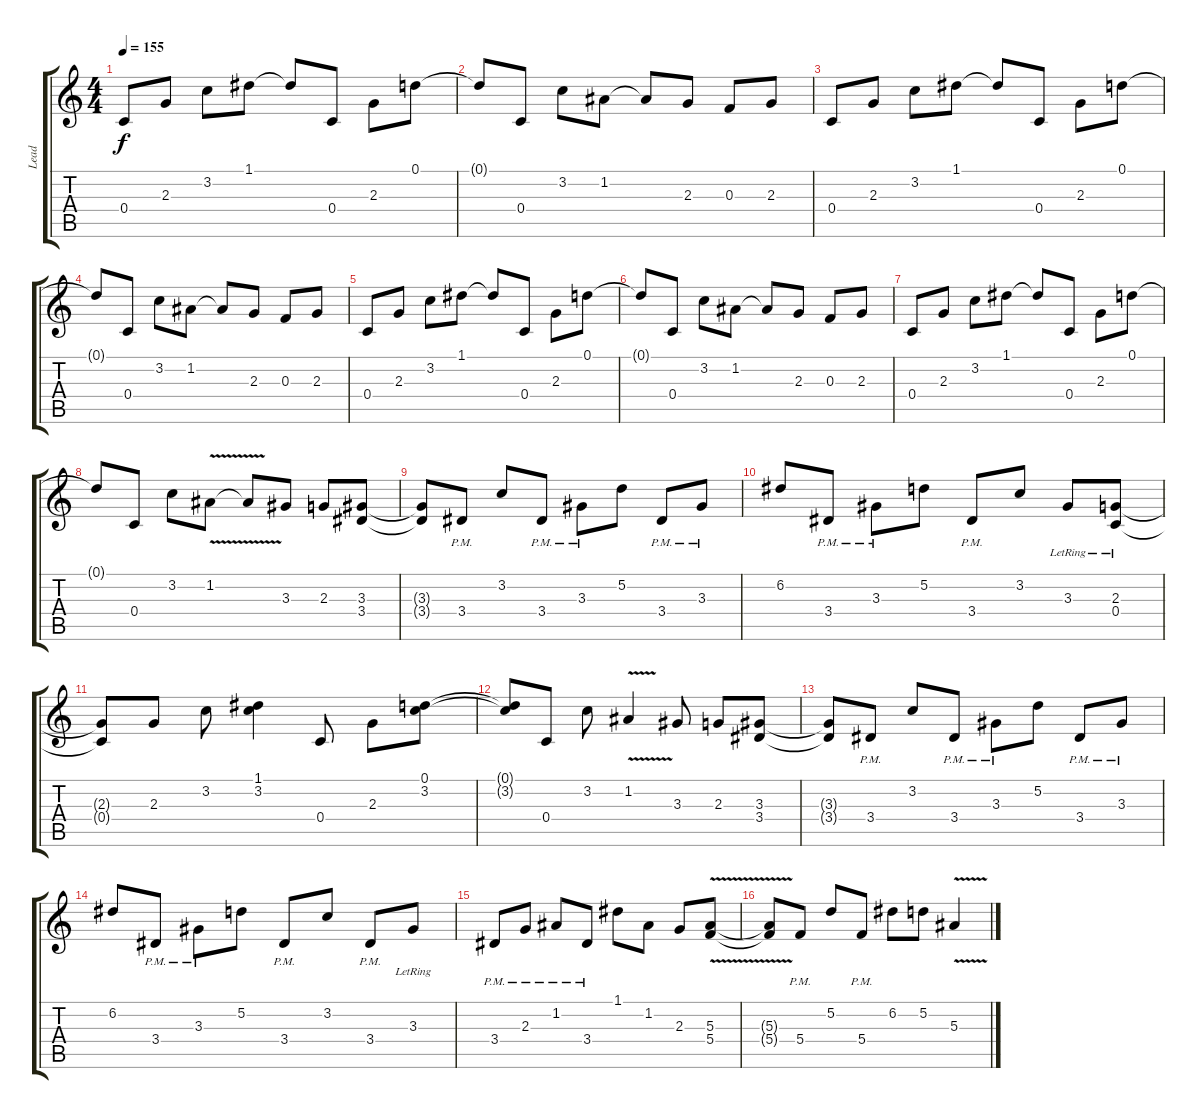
\track ("Lead" "Lead") {instrument electricguitarclean}
\staff {score tabs}
\tuning (D4 A3 F3 C3 G2 D2) {hide}
\ts (4 4)
\tempo 155
\clef g2
\ks c
0.4.8{dy f instrument electricguitarclean} 2.3.8 3.2.8 1.1.8 1.1{t}.8 0.4.8 2.3.8 0.1.8 |
0.1{t}.8 0.4.8 3.2.8 1.2.8 1.2{t}.8 2.3.8 0.3.8 2.3.8 |
0.4.8 2.3.8 3.2.8 1.1.8 1.1{t}.8 0.4.8 2.3.8 0.1.8 |
0.1{t}.8 0.4.8 3.2.8 1.2.8 1.2{t}.8 2.3.8 0.3.8 2.3.8 |
0.4.8 2.3.8 3.2.8 1.1.8 1.1{t}.8 0.4.8 2.3.8 0.1.8 |
0.1{t}.8 0.4.8 3.2.8 1.2.8 1.2{t}.8 2.3.8 0.3.8 2.3.8 |
0.4.8 2.3.8 3.2.8 1.1.8 1.1{t}.8 0.4.8 2.3.8 0.1.8 |
0.1{t}.8{instrument distortionguitar} 0.4.8 3.2.8 1.2{v}.8 1.2{t}.8 3.3.8 2.3.8 (3.3 3.4).8 |
(3.3{t} 3.4{t}).8 3.4{pm}.8 3.2.8 3.4{pm}.8 3.3{pm}.8 5.2.8 3.4{pm}.8 3.3{pm}.8 |
6.2.8 3.4{pm}.8 3.3{pm}.8 5.2.8 3.4{pm}.8 3.2.8 3.3{lr}.8 (2.3{lr} 0.4{lr}).8 |
(2.3{t} 0.4{t}).8 2.3.8 3.2.8 (1.1 3.2).4 0.4.8 2.3.8 (0.1 3.2).8 |
(0.1{t} 3.2{t}).8 0.4.8 3.2.8 1.2{v}.4 3.3.8 2.3.8 (3.3 3.4).8 |
(3.3{t} 3.4{t}).8 3.4{pm}.8 3.2.8 3.4{pm}.8 3.3{pm}.8 5.2.8 3.4{pm}.8 3.3{pm}.8 |
6.2.8 3.4{pm}.8 3.3{pm}.8 5.2.8 3.4{pm}.8 3.2.8 3.4{pm}.8 3.3{lr}.8 |
3.4{pm}.8 2.3{pm}.8 1.2{pm}.8 3.4{pm}.8 1.1.8 1.2.8 2.3.8 (5.3{v} 5.4{v}).8 |
(5.3{t} 5.4{t}).8 5.4{pm}.8 5.2.8 5.4{pm}.8 6.2.8 5.2.8 5.3{v}.4
